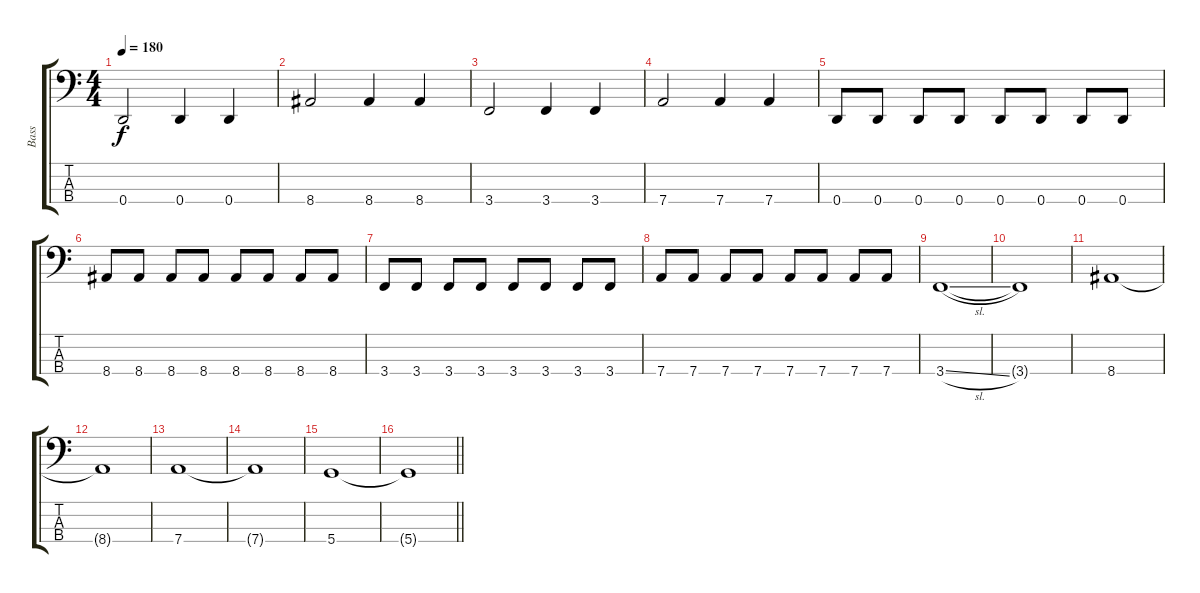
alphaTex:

\track ("Bass " "Bass ") {instrument electricbasspick}
\staff {score tabs}
\tuning (G2 D2 A1 D1) {hide}
\ts (4 4)
\tempo 180
\clef f4
\ks c
0.4.2{dy f} 0.4.4 0.4.4 |
8.4.2 8.4.4 8.4.4 |
3.4.2 3.4.4 3.4.4 |
7.4.2 7.4.4 7.4.4 |
0.4.8 0.4.8 0.4.8 0.4.8 0.4.8 0.4.8 0.4.8 0.4.8 |
8.4.8 8.4.8 8.4.8 8.4.8 8.4.8 8.4.8 8.4.8 8.4.8 |
3.4.8 3.4.8 3.4.8 3.4.8 3.4.8 3.4.8 3.4.8 3.4.8 |
7.4.8 7.4.8 7.4.8 7.4.8 7.4.8 7.4.8 7.4.8 7.4.8 |
3.4{sl}.1 |
3.4{t}.1 |
8.4.1 |
8.4{t}.1 |
7.4.1 |
7.4{t}.1 |
5.4.1 |
\barLineRight lightlight
5.4{t}.1
